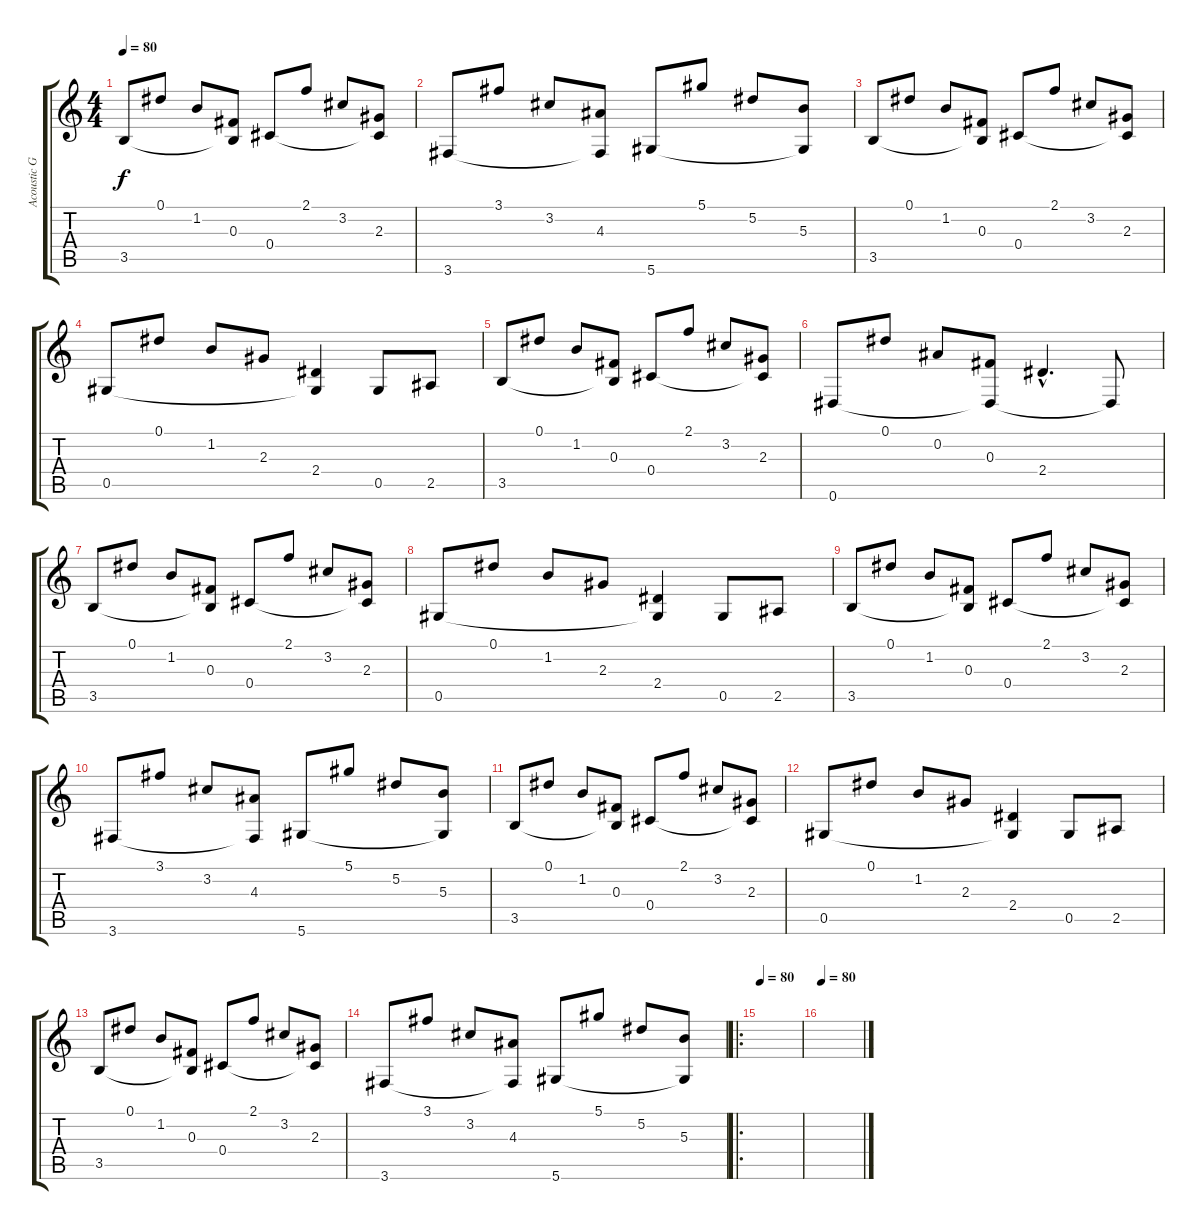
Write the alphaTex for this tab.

\track ("Acoustic Guitar" "Acoustic G") {instrument acousticguitarnylon}
\staff {score tabs}
\tuning (Eb4 Bb3 Gb3 Db3 Ab2 Eb2) {hide}
\ts (4 4)
\tempo 80
\clef g2
\ks c
3.5.8{dy f} 0.1.8 1.2.8 (0.3 3.5{t}).8 0.4.8 2.1.8 3.2.8 (2.3 0.4{t}).8 |
3.6.8 3.1.8 3.2.8 (4.3 3.6{t}).8 5.6.8 5.1.8 5.2.8 (5.3 5.6{t}).8 |
3.5.8{volume 13} 0.1.8 1.2.8 (0.3 3.5{t}).8 0.4.8 2.1.8 3.2.8 (2.3 0.4{t}).8 |
0.5.8 0.1.8 1.2.8 2.3.8 (2.4 0.5{t}).4 0.5.8 2.5.8 |
3.5.8 0.1.8 1.2.8 (0.3 3.5{t}).8 0.4.8 2.1.8 3.2.8 (2.3 0.4{t}).8 |
0.6.8 0.1.8 0.2.8 (0.3 0.6{t}).8 2.4{hac}.4{d} 0.6{t}.8 |
3.5.8{volume 13} 0.1.8 1.2.8 (0.3 3.5{t}).8 0.4.8 2.1.8 3.2.8 (2.3 0.4{t}).8 |
0.5.8 0.1.8 1.2.8 2.3.8 (2.4 0.5{t}).4 0.5.8 2.5.8 |
3.5.8 0.1.8 1.2.8 (0.3 3.5{t}).8 0.4.8 2.1.8 3.2.8 (2.3 0.4{t}).8 |
3.6.8 3.1.8 3.2.8 (4.3 3.6{t}).8 5.6.8 5.1.8 5.2.8 (5.3 5.6{t}).8 |
3.5.8{volume 13} 0.1.8 1.2.8 (0.3 3.5{t}).8 0.4.8 2.1.8 3.2.8 (2.3 0.4{t}).8 |
0.5.8 0.1.8 1.2.8 2.3.8 (2.4 0.5{t}).4 0.5.8 2.5.8 |
3.5.8 0.1.8 1.2.8 (0.3 3.5{t}).8 0.4.8 2.1.8 3.2.8 (2.3 0.4{t}).8 |
3.6.8 3.1.8 3.2.8 (4.3 3.6{t}).8 5.6.8 5.1.8 5.2.8 (5.3 5.6{t}).8 |
\ro
\tempo 80
|
\tempo 80
